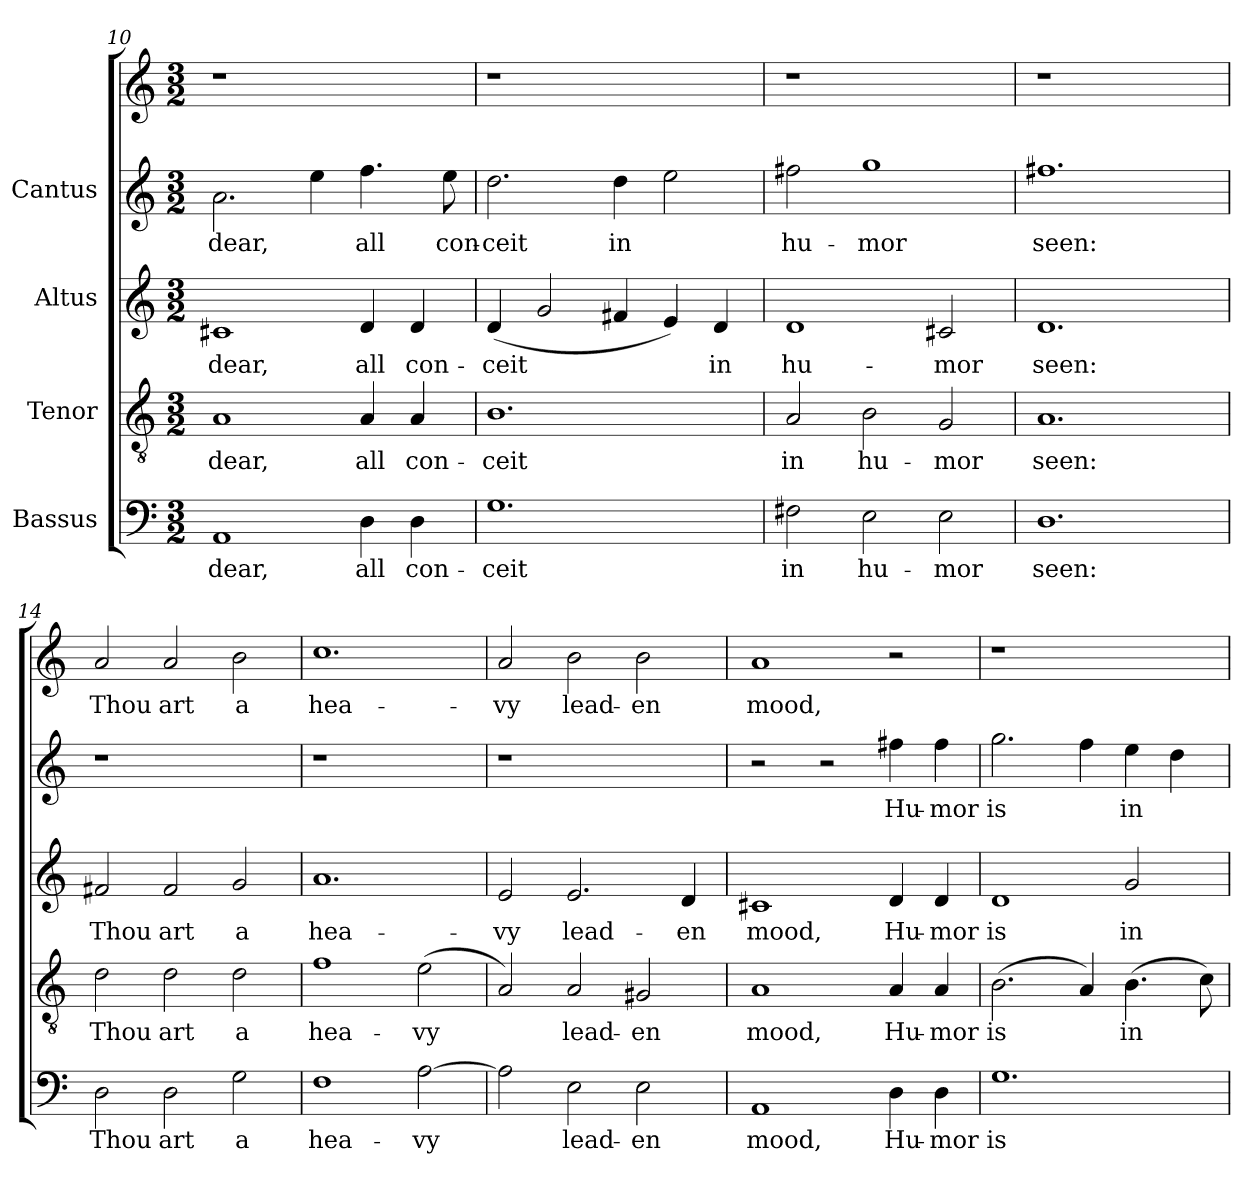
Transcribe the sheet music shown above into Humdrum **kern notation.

**kern	**text	**kern	**text	**kern	**text	**kern	**text	**kern	**text
*part4	*part4	*part3	*part3	*part2	*part2	*part1	*part1	*part1	*part1
*staff5	*staff5	*staff4	*staff4	*staff3	*staff3	*staff2	*staff2	*staff1	*staff1
*I"Bassus	*	*I"Tenor	*	*I"Altus	*	*I"Cantus	*	*	*
*clefF4	*	*clefGv2	*	*clefG2	*	*clefG2	*	*clefG2	*
*M3/2	*	*M3/2	*	*M3/2	*	*M3/2	*	*M3/2	*
=10	=10	=10	=10	=10	=10	=10	=10	=10	=10
!	!LO:LY:b:cj	!	!LO:LY:b:cj	!	!LO:LY:b:cj	!	!LO:LY:b:cj	!	!
1AA	dear,	1A	dear,	1c#X	dear,	2.a\	dear,	1r	.
!	!	!	!	!	!	!	!LO:LY:b:cj	!	!
.	.	.	.	.	.	4ee\	.	.	.
!	!LO:LY:b:cj	!	!LO:LY:b:cj	!	!LO:LY:b:cj	!	!LO:LY:b:cj	!	!
4D\	all	4A/	all	4d/	all	4.ff\	all	2ryy	.
!	!LO:LY:b:cj	!	!LO:LY:b:cj	!	!LO:LY:b:cj	!	!	!	!
4D\	con-	4A/	con-	4d/	con-	.	.	.	.
!	!	!	!	!	!	!	!LO:LY:b:cj	!	!
.	.	.	.	.	.	8ee\	con-	.	.
=11	=11	=11	=11	=11	=11	=11	=11	=11	=11
!	!LO:LY:b:cj	!	!LO:LY:b:cj	!	!LO:LY:b:cj	!	!LO:LY:b:cj	!	!
1.G	-ceit	1.B	-ceit	(<4d/	-ceit	2.dd\	-ceit	1r	.
!	!	!	!	!	!LO:LY:b:cj	!	!	!	!
.	.	.	.	2g/	.	.	.	.	.
!	!	!	!	!	!LO:LY:b:cj	!	!LO:LY:b:cj	!	!
.	.	.	.	4f#X/	.	4dd\	in	.	.
!	!	!	!	!	!LO:LY:b:cj	!	!LO:LY:b:cj	!	!
.	.	.	.	4e/)	.	2ee\	.	2ryy	.
!	!	!	!	!	!LO:LY:b:cj	!	!	!	!
.	.	.	.	4d/	in	.	.	.	.
=12	=12	=12	=12	=12	=12	=12	=12	=12	=12
!	!LO:LY:b:cj	!	!LO:LY:b:cj	!	!LO:LY:b:cj	!	!LO:LY:b:cj	!	!
2F#X\	in	2A/	in	1d	hu-	2ff#X\	hu-	1r	.
!	!LO:LY:b:cj	!	!LO:LY:b:cj	!	!	!	!LO:LY:b:cj	!	!
2E\	hu-	2B\	hu-	.	.	1gg	-mor	.	.
!	!LO:LY:b:cj	!	!LO:LY:b:cj	!	!LO:LY:b:cj	!	!	!	!
2E\	-mor	2G/	-mor	2c#X/	-mor	.	.	2ryy	.
=13	=13	=13	=13	=13	=13	=13	=13	=13	=13
!	!LO:LY:b:cj	!	!LO:LY:b:cj	!	!LO:LY:b:cj	!	!LO:LY:b:cj	!	!
1.D	seen:	1.A	seen:	1.d	seen:	1.ff#X	seen:	1r	.
.	.	.	.	.	.	.	.	2ryy	.
!!LO:LB:g=z
=14	=14	=14	=14	=14	=14	=14	=14	=14	=14
!	!LO:LY:b:cj	!	!LO:LY:b:cj	!	!LO:LY:b:cj	!	!	!	!LO:LY:b:cj
2D\	Thou	2d\	Thou	2f#X/	Thou	1r	.	2a/	Thou
!	!LO:LY:b:cj	!	!LO:LY:b:cj	!	!LO:LY:b:cj	!	!	!	!LO:LY:b:cj
2D\	art	2d\	art	2f#/	art	.	.	2a/	art
!	!LO:LY:b:cj	!	!LO:LY:b:cj	!	!LO:LY:b:cj	!	!	!	!LO:LY:b:cj
2G\	a	2d\	a	2g/	a	2ryy	.	2b\	a
=15	=15	=15	=15	=15	=15	=15	=15	=15	=15
!	!LO:LY:b:cj	!	!LO:LY:b:cj	!	!LO:LY:b:cj	!	!	!	!LO:LY:b:cj
1F	hea-	1f	hea-	1.a	hea-	1r	.	1.cc	hea-
!	!LO:LY:b:cj	!	!LO:LY:b:cj	!	!	!	!	!	!
[>2A\	-vy	(>2e\	-vy	.	.	2ryy	.	.	.
=16	=16	=16	=16	=16	=16	=16	=16	=16	=16
!	!LO:LY:b:cj	!	!LO:LY:b:cj	!	!LO:LY:b:cj	!	!	!	!LO:LY:b:cj
2A\]	.	2A/)	.	2e/	-vy	1r	.	2a/	-vy
!	!LO:LY:b:cj	!	!LO:LY:b:cj	!	!LO:LY:b:cj	!	!	!	!LO:LY:b:cj
2E\	lead-	2A/	lead-	2.e/	lead-	.	.	2b\	lead-
!	!LO:LY:b:cj	!	!LO:LY:b:cj	!	!	!	!	!	!LO:LY:b:cj
2E\	-en	2G#X/	-en	.	.	2ryy	.	2b\	-en
!	!	!	!	!	!LO:LY:b:cj	!	!	!	!
.	.	.	.	4d/	-en	.	.	.	.
=17	=17	=17	=17	=17	=17	=17	=17	=17	=17
!	!LO:LY:b:cj	!	!LO:LY:b:cj	!	!LO:LY:b:cj	!	!	!	!LO:LY:b:cj
1AA	mood,	1A	mood,	1c#X	mood,	2r	.	1a	mood,
.	.	.	.	.	.	2r	.	.	.
!	!LO:LY:b:cj	!	!LO:LY:b:cj	!	!LO:LY:b:cj	!	!LO:LY:b:cj	!	!
4D\	Hu-	4A/	Hu-	4d/	Hu-	4ff#X\	Hu-	2r	.
!	!LO:LY:b:cj	!	!LO:LY:b:cj	!	!LO:LY:b:cj	!	!LO:LY:b:cj	!	!
4D\	-mor	4A/	-mor	4d/	-mor	4ff#\	-mor	.	.
=18	=18	=18	=18	=18	=18	=18	=18	=18	=18
!	!LO:LY:b:cj	!	!LO:LY:b:cj	!	!LO:LY:b:cj	!	!LO:LY:b:cj	!	!
1.G	is	(>2.B\	is	1d	is	2.gg\	is	1r	.
!	!	!	!LO:LY:b:cj	!	!	!	!LO:LY:b:cj	!	!
.	.	4A/)	.	.	.	4ff\	.	.	.
!	!	!	!LO:LY:b:cj	!	!LO:LY:b:cj	!	!LO:LY:b:cj	!	!
.	.	(>4.B\	in-	2g/	in-	4ee\	in-	2ryy	.
!	!	!	!	!	!	!	!LO:LY:b:cj	!	!
.	.	.	.	.	.	4dd\	--	.	.
!	!	!	!LO:LY:b:cj	!	!	!	!	!	!
.	.	8c\)	--	.	.	.	.	.	.
=	=	=	=	=	=	=	=	=	=
*-	*-	*-	*-	*-	*-	*-	*-	*-	*-
